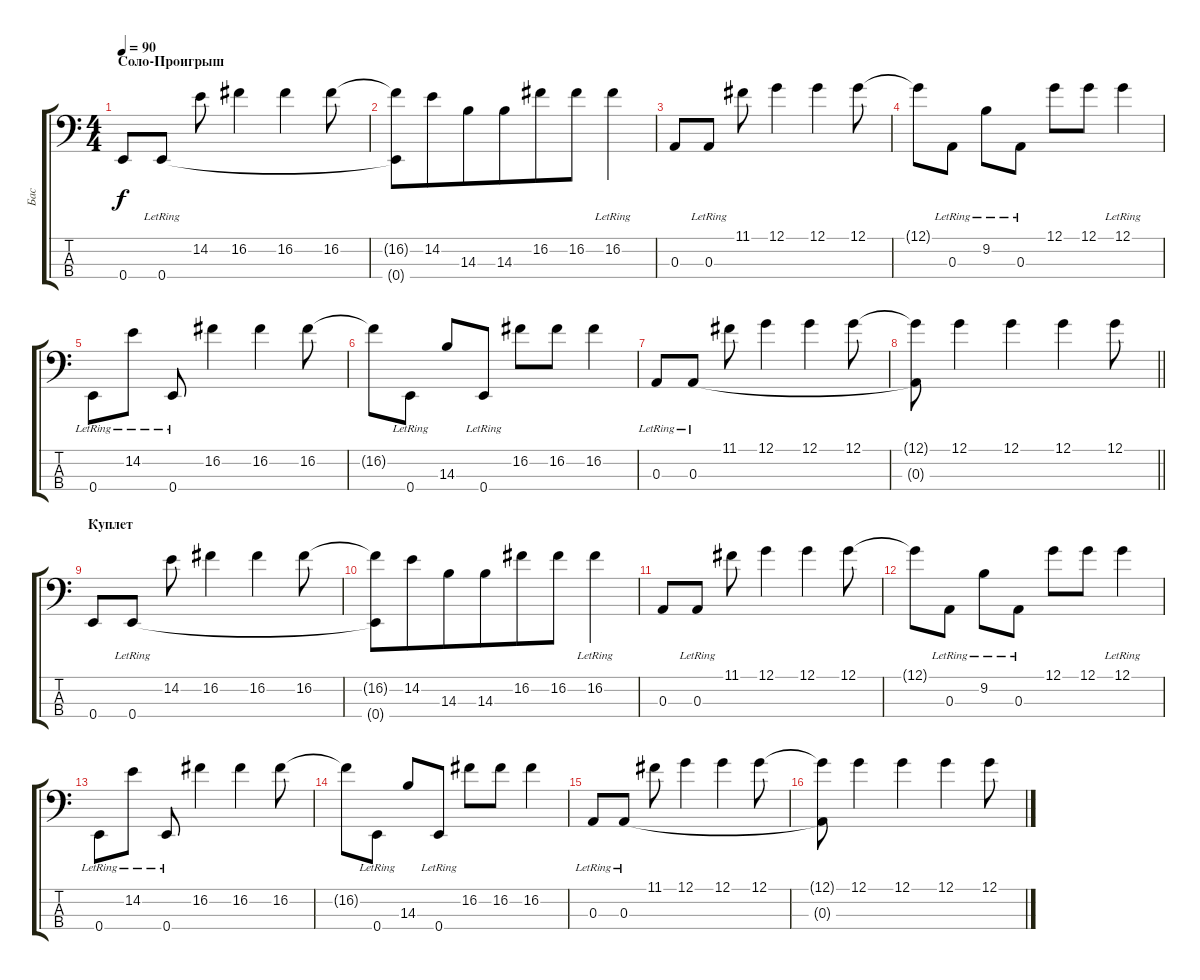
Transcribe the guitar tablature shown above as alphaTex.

\track ("Бас " "Бас ") {instrument electricbassfinger}
\staff {score tabs}
\tuning (G2 D2 A1 E1) {hide}
\ts (4 4)
\section ("" "Соло-Проигрыш")
\tempo 90
\clef f4
\ks c
0.4.8{dy f} 0.4{lr}.8 14.2.8 16.2.4 16.2.4 16.2.8 |
(16.2{t} 0.4{t}).8 14.2.8{beam merge} 14.3.8 14.3.8{beam merge} 16.2.8 16.2.8{beam merge} 16.2{lr}.4 |
0.3.8 0.3{lr}.8 11.1.8 12.1.4 12.1.4 12.1.8 |
12.1{t}.8 0.3{lr}.8 9.2{lr}.8 0.3{lr}.8 12.1.8 12.1.8 12.1{lr}.4 |
0.4{lr}.8 14.2{lr}.8 0.4{lr}.8 16.2.4 16.2.4 16.2.8 |
16.2{t}.8 0.4{lr}.8 14.3.8 0.4{lr}.8 16.2.8 16.2.8 16.2.4 |
0.3{lr}.8 0.3{lr}.8 11.1.8 12.1.4 12.1.4 12.1.8 |
\barLineRight lightlight
(12.1{t} 0.3{t}).8 12.1.4 12.1.4 12.1.4 12.1.8 |
\section ("" "Куплет")
0.4.8 0.4{lr}.8 14.2.8 16.2.4 16.2.4 16.2.8 |
(16.2{t} 0.4{t}).8 14.2.8{beam merge} 14.3.8 14.3.8{beam merge} 16.2.8 16.2.8{beam merge} 16.2{lr}.4 |
0.3.8 0.3{lr}.8 11.1.8 12.1.4 12.1.4 12.1.8 |
12.1{t}.8 0.3{lr}.8 9.2{lr}.8 0.3{lr}.8 12.1.8 12.1.8 12.1{lr}.4 |
0.4{lr}.8 14.2{lr}.8 0.4{lr}.8 16.2.4 16.2.4 16.2.8 |
16.2{t}.8 0.4{lr}.8 14.3.8 0.4{lr}.8 16.2.8 16.2.8 16.2.4 |
0.3{lr}.8 0.3{lr}.8 11.1.8 12.1.4 12.1.4 12.1.8 |
(12.1{t} 0.3{t}).8 12.1.4 12.1.4 12.1.4 12.1.8
